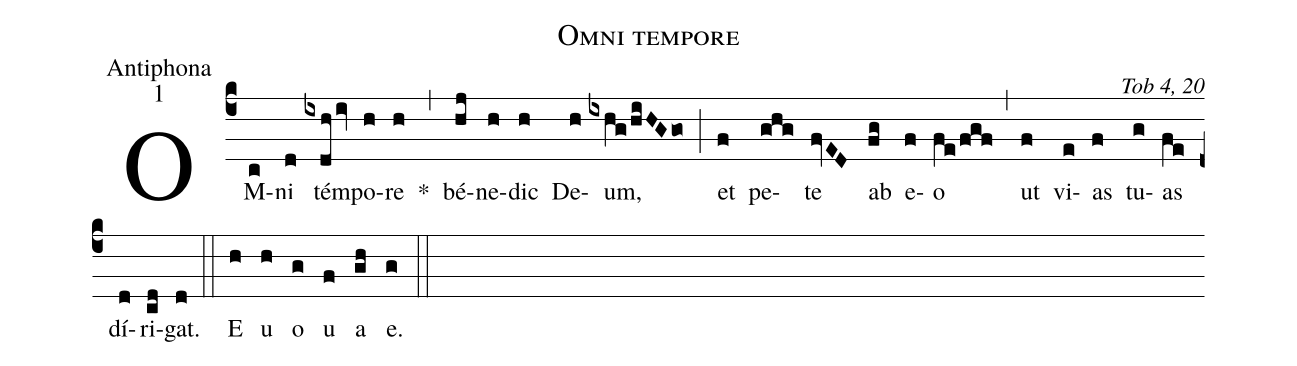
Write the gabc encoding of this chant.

name:Omni tempore;
office-part:Antiphona;
mode:1;
commentary:Tob 4, 20;
%%
(c4)OM(c)ni(d) tém(ixdh/iv)po(h)re(h) *(,) bé(hj)ne(h)dic(h) De(h)um,(ixhg/hiHGgo) (;) et(f) pe(ghg)te(fvED) ab(fg) e(f)o(fe/fgf) (,) ut(f) vi(e)as(f) tu(g)as(fe) dí(d)ri(cd)gat.(d) (::)
E(h) u(h) o(g) u(f) a (gh) e.(g) (::)
